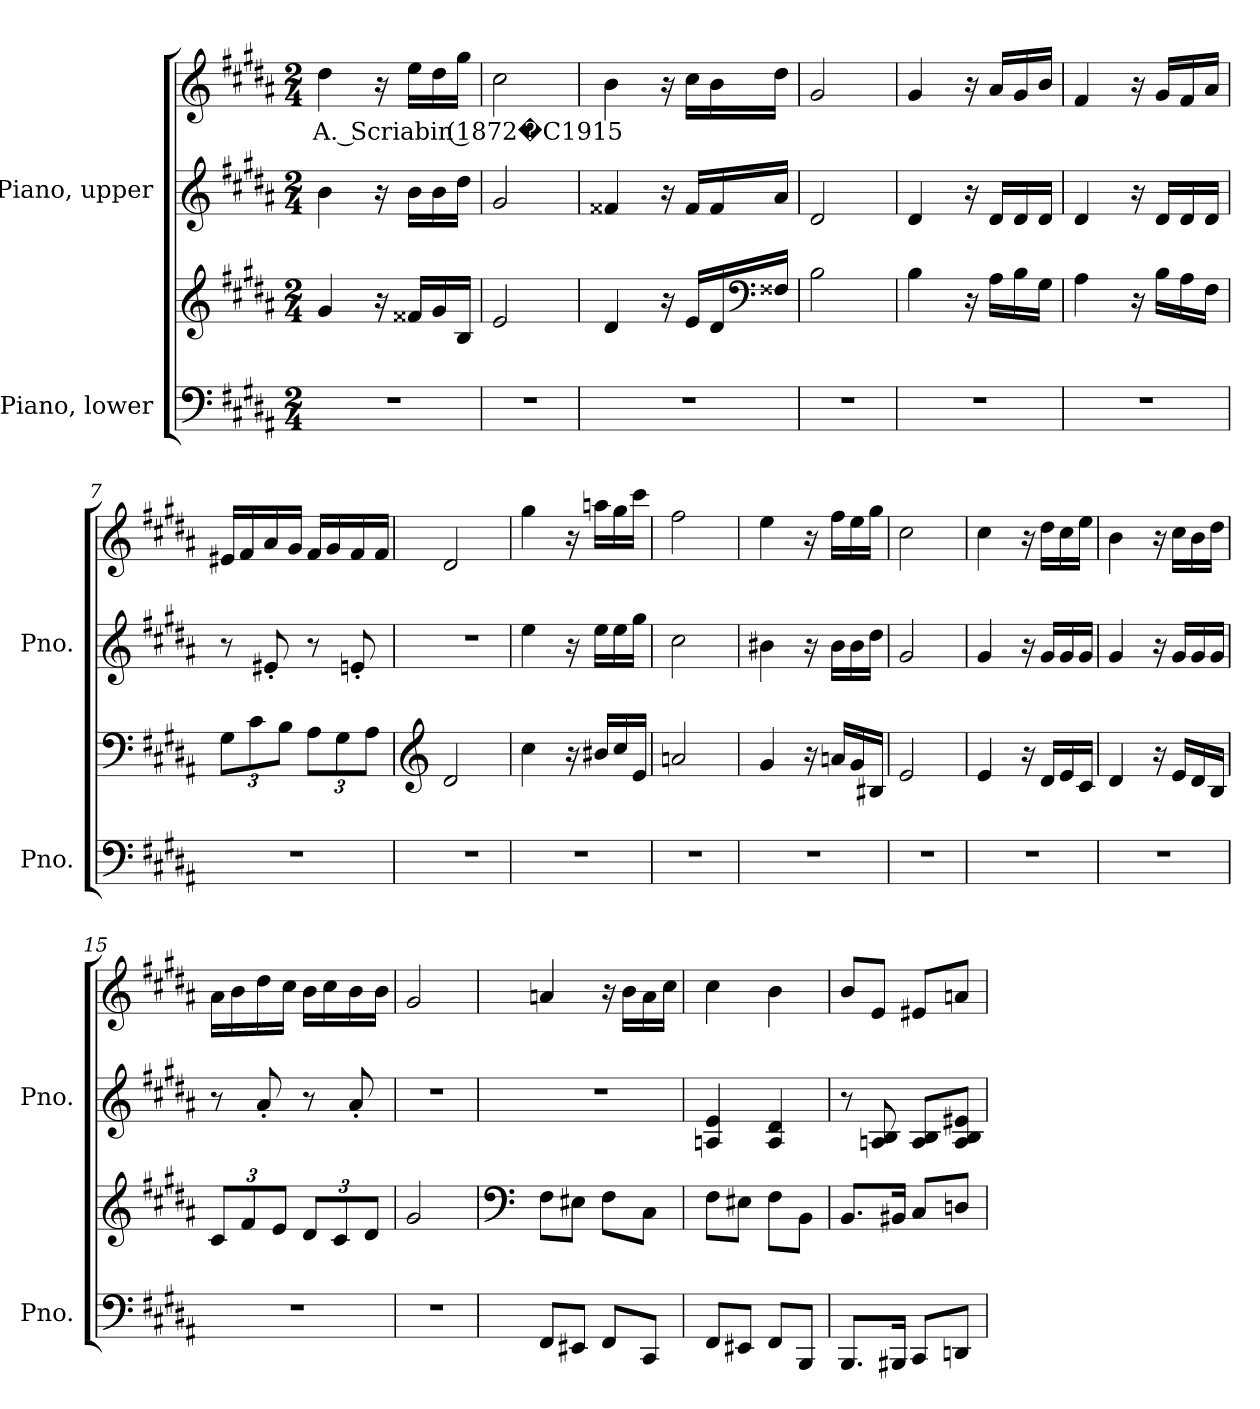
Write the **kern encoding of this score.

**kern	**kern	**kern	**kern	**text
*part2	*part2	*part1	*part1	*part1
*staff4	*staff3	*staff2	*staff1	*staff1
*I"Piano, lower	*	*I"Piano, upper	*	*
*I'Pno.	*	*I'Pno.	*	*
*clefF4	*clefG2	*clefG2	*clefG2	*
*k[f#c#g#d#a#]	*k[f#c#g#d#a#]	*k[f#c#g#d#a#]	*k[f#c#g#d#a#]	*
*M2/4	*M2/4	*M2/4	*M2/4	*
*MM80	*MM80	*MM80	*MM80	*
=1	=1	=1	=1	=1
!	!	!	!	!LO:LY:b
2r	4g#/	4b\	4dd#\	A. Scriabin (1872�C1915
.	16r	16r	16r	.
.	16f##X/LL	16b\LL	16ee\LL	.
.	16g#/	16b\	16dd#\	.
.	16B/JJ	16dd#\JJ	16gg#\JJ	.
=2	=2	=2	=2	=2
2r	2e/	2g#/	2cc#\	.
=3	=3	=3	=3	=3
2r	4d#/	4f##X/	4b\	.
.	16r	16r	16r	.
.	16e/LL	16f##/LL	16cc#\LL	.
.	16d#/	16f##/	16b\	.
*	*clefF4	*	*	*
.	16F##X/JJ	16a#/JJ	16dd#\JJ	.
=4	=4	=4	=4	=4
2r	2B\	2d#/	2g#/	.
!!LO:LB:g=z
=5	=5	=5	=5	=5
2r	4B\	4d#/	4g#/	.
.	16r	16r	16r	.
.	16A#\LL	16d#/LL	16a#/LL	.
.	16B\	16d#/	16g#/	.
.	16G#\JJ	16d#/JJ	16b/JJ	.
=6	=6	=6	=6	=6
2r	4A#\	4d#/	4f#/	.
.	16r	16r	16r	.
.	16B\LL	16d#/LL	16g#/LL	.
.	16A#\	16d#/	16f#/	.
.	16F#\JJ	16d#/JJ	16a#/JJ	.
=7	=7	=7	=7	=7
*	*Xbrackettup	*	*	*
2r	12G#\L	8r	16e#X/LL	.
.	.	.	16f#/	.
.	12c#\	.	.	.
.	.	8e#X'/	16a#/	.
.	12B\J	.	.	.
.	.	.	16g#/JJ	.
.	12A#\L	8r	16f#/LL	.
.	.	.	16g#/	.
.	12G#\	.	.	.
.	.	8en'/	16f#/	.
.	12A#\J	.	.	.
.	.	.	16f#/JJ	.
=8	=8	=8	=8	=8
*	*clefG2	*	*	*
2r	2d#/	2r	2d#/	.
=9	=9	=9	=9	=9
2r	4cc#\	4ee\	4gg#\	.
.	16r	16r	16r	.
.	16b#X/LL	16ee\LL	16aan\LL	.
.	16cc#/	16ee\	16gg#\	.
.	16e/JJ	16gg#\JJ	16ccc#\JJ	.
=10	=10	=10	=10	=10
2r	2an/	2cc#\	2ff#\	.
!!LO:LB:g=z
=11	=11	=11	=11	=11
2r	4g#/	4b#X\	4ee\	.
.	16r	16r	16r	.
.	16an/LL	16b#\LL	16ff#\LL	.
.	16g#/	16b#\	16ee\	.
.	16B#X/JJ	16dd#\JJ	16gg#\JJ	.
=12	=12	=12	=12	=12
2r	2e/	2g#/	2cc#\	.
=13	=13	=13	=13	=13
2r	4e/	4g#/	4cc#\	.
.	16r	16r	16r	.
.	16d#/LL	16g#/LL	16dd#\LL	.
.	16e/	16g#/	16cc#\	.
.	16c#/JJ	16g#/JJ	16ee\JJ	.
=14	=14	=14	=14	=14
2r	4d#/	4g#/	4b\	.
.	16r	16r	16r	.
.	16e/LL	16g#/LL	16cc#\LL	.
.	16d#/	16g#/	16b\	.
.	16B/JJ	16g#/JJ	16dd#\JJ	.
=15	=15	=15	=15	=15
2r	12c#/L	8r	16a#\LL	.
.	.	.	16b\	.
.	12f#/	.	.	.
.	.	8a#'/	16dd#\	.
.	12e/J	.	.	.
.	.	.	16cc#\JJ	.
.	12d#/L	8r	16b\LL	.
.	.	.	16cc#\	.
.	12c#/	.	.	.
.	.	8a#'/	16b\	.
.	12d#/J	.	.	.
.	.	.	16b\JJ	.
=16	=16	=16	=16	=16
2r	2g#/	2r	2g#/	.
!!LO:PB:g=z
=17	=17	=17	=17	=17
*	*clefF4	*	*	*
8FF#/L	8F#\L	2r	4an/	.
8EE#X/J	8E#X\J	.	.	.
8FF#/L	8F#\L	.	16r	.
.	.	.	16b\LL	.
8CC#/J	8C#\J	.	16a\	.
.	.	.	16cc#\JJ	.
=18	=18	=18	=18	=18
8FF#/L	8F#\L	4An/ 4e/	4cc#\	.
8EE#X/J	8E#X\J	.	.	.
8FF#/L	8F#\L	4A/ 4d#/	4b\	.
8BBB/J	8BB\J	.	.	.
=19	=19	=19	=19	=19
8.BBB/L	8.BB/L	8r	8b/L	.
.	.	8An/ 8B/	8e/J	.
16BBB#X/Jk	16BB#X/Jk	.	.	.
8CC#/L	8C#/L	8A/ 8B/L	8e#X/L	.
8DDn/J	8Dn/J	8A/ 8B/ 8e#X/J	8an/J	.
=	=	=	=	=
*-	*-	*-	*-	*-
